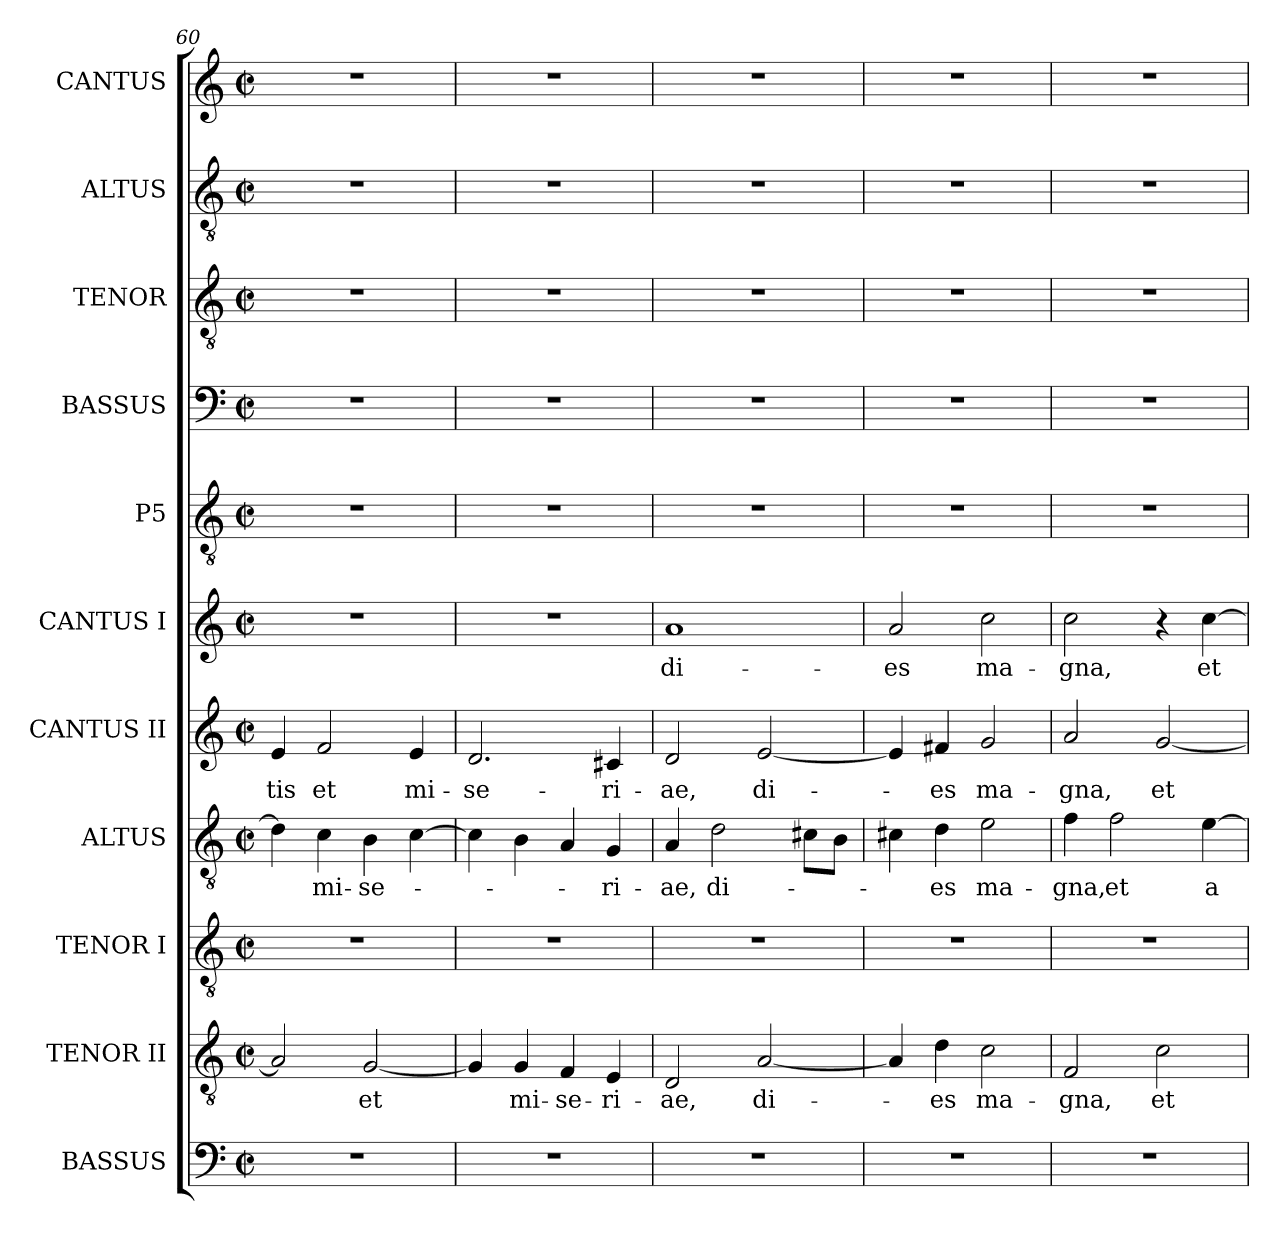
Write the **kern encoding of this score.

**kern	**kern	**text	**kern	**kern	**text	**kern	**text	**kern	**text	**kern	**kern	**kern	**kern	**kern
*part11	*part10	*part10	*part9	*part8	*part8	*part7	*part7	*part6	*part6	*part5	*part4	*part3	*part2	*part1
*staff11	*staff10	*staff10	*staff9	*staff8	*staff8	*staff7	*staff7	*staff6	*staff6	*staff5	*staff4	*staff3	*staff2	*staff1
*I"BASSUS	*I"TENOR II	*	*I"TENOR I	*I"ALTUS	*	*I"CANTUS II	*	*I"CANTUS I	*	*I"P5	*I"BASSUS	*I"TENOR	*I"ALTUS	*I"CANTUS
*I'B.	*I'T. II	*	*I'T. I	*I'A.	*	*I'C. II	*	*I'C. I	*	*	*I'B.	*I'T.	*I'A.	*I'C.
*clefF4	*clefGv2	*	*clefGv2	*clefGv2	*	*clefG2	*	*clefG2	*	*clefGv2	*clefF4	*clefGv2	*clefGv2	*clefG2
*	*ITrd7c12	*	*ITrd7c12	*ITrd7c12	*	*	*	*	*	*ITrd7c12	*	*ITrd7c12	*ITrd7c12	*
*k[]	*k[]	*	*k[]	*k[]	*	*k[]	*	*k[]	*	*k[]	*k[]	*k[]	*k[]	*k[]
*a:	*a:	*	*a:	*a:	*	*a:	*	*a:	*	*a:	*a:	*a:	*a:	*a:
*M2/2	*M2/2	*	*M2/2	*M2/2	*	*M2/2	*	*M2/2	*	*M2/2	*M2/2	*M2/2	*M2/2	*M2/2
*met(c|)	*met(c|)	*	*met(c|)	*met(c|)	*	*met(c|)	*	*met(c|)	*	*met(c|)	*met(c|)	*met(c|)	*met(c|)	*met(c|)
=60	=60	=60	=60	=60	=60	=60	=60	=60	=60	=60	=60	=60	=60	=60
!	!	!	!	!	!	!	!LO:LY:b:color=#000000	!	!	!	!	!	!	!
1r	2AAi/]	.	1r	4Di\]	.	4ei/	-tis	1r	.	1r	1r	1r	1r	1r
!	!	!	!	!	!LO:LY:b:color=#000000	!	!	!	!	!	!	!	!	!
!	!	!	!	!	!	!	!LO:LY:b:color=#000000	!	!	!	!	!	!	!
.	.	.	.	4Ci\	mi-	2fi/	et	.	.	.	.	.	.	.
!	!	!LO:LY:b:color=#000000	!	!	!	!	!	!	!	!	!	!	!	!
!	!	!	!	!	!LO:LY:b:color=#000000	!	!	!	!	!	!	!	!	!
.	[2GGi/	et	.	4BBi\	-se-	.	.	.	.	.	.	.	.	.
!	!	!	!	!	!	!	!LO:LY:b:color=#000000	!	!	!	!	!	!	!
.	.	.	.	[4Ci\	.	4ei/	mi-	.	.	.	.	.	.	.
!!LO:PB:g=z
=61	=61	=61	=61	=61	=61	=61	=61	=61	=61	=61	=61	=61	=61	=61
!	!	!	!	!	!	!	!LO:LY:b:color=#000000	!	!	!	!	!	!	!
1r	4GGi/]	.	1r	4Ci\]	.	2.di/	-se-	1r	.	1r	1r	1r	1r	1r
!	!	!LO:LY:b:color=#000000	!	!	!	!	!	!	!	!	!	!	!	!
.	4GGi/	mi-	.	4BBi\	.	.	.	.	.	.	.	.	.	.
!	!	!LO:LY:b:color=#000000	!	!	!	!	!	!	!	!	!	!	!	!
.	4FFi/	-se-	.	4AAi/	.	.	.	.	.	.	.	.	.	.
!	!	!LO:LY:b:color=#000000	!	!	!	!	!	!	!	!	!	!	!	!
!	!	!	!	!	!LO:LY:b:color=#000000	!	!	!	!	!	!	!	!	!
!	!	!	!	!	!	!	!LO:LY:b:color=#000000	!	!	!	!	!	!	!
.	4EEi/	-ri-	.	4GGi/	-ri-	4c#Xi/	-ri-	.	.	.	.	.	.	.
=62	=62	=62	=62	=62	=62	=62	=62	=62	=62	=62	=62	=62	=62	=62
!	!	!LO:LY:b:color=#000000	!	!	!	!	!	!	!	!	!	!	!	!
!	!	!	!	!	!LO:LY:b:color=#000000	!	!	!	!	!	!	!	!	!
!	!	!	!	!	!	!	!LO:LY:b:color=#000000	!	!	!	!	!	!	!
!	!	!	!	!	!	!	!	!	!LO:LY:b:color=#000000	!	!	!	!	!
1r	2DDi/	-ae,	1r	4AAi/	-ae,	2di/	-ae,	1ai	di-	1r	1r	1r	1r	1r
!	!	!	!	!	!LO:LY:b:color=#000000	!	!	!	!	!	!	!	!	!
.	.	.	.	2Di\	di-	.	.	.	.	.	.	.	.	.
!	!	!LO:LY:b:color=#000000	!	!	!	!	!	!	!	!	!	!	!	!
!	!	!	!	!	!	!	!LO:LY:b:color=#000000	!	!	!	!	!	!	!
.	[2AAi/	di-	.	.	.	[2ei/	di-	.	.	.	.	.	.	.
.	.	.	.	8C#Xi\L	.	.	.	.	.	.	.	.	.	.
.	.	.	.	8BBi\J	.	.	.	.	.	.	.	.	.	.
=63	=63	=63	=63	=63	=63	=63	=63	=63	=63	=63	=63	=63	=63	=63
!	!	!	!	!	!	!	!	!	!LO:LY:b:color=#000000	!	!	!	!	!
1r	4AAi/]	.	1r	4C#Xi\	.	4ei/]	.	2ai/	-es	1r	1r	1r	1r	1r
!	!	!LO:LY:b:color=#000000	!	!	!	!	!	!	!	!	!	!	!	!
!	!	!	!	!	!LO:LY:b:color=#000000	!	!	!	!	!	!	!	!	!
!	!	!	!	!	!	!	!LO:LY:b:color=#000000	!	!	!	!	!	!	!
.	4Di\	-es	.	4Di\	-es	4f#Xi/	-es	.	.	.	.	.	.	.
!	!	!LO:LY:b:color=#000000	!	!	!	!	!	!	!	!	!	!	!	!
!	!	!	!	!	!LO:LY:b:color=#000000	!	!	!	!	!	!	!	!	!
!	!	!	!	!	!	!	!LO:LY:b:color=#000000	!	!	!	!	!	!	!
!	!	!	!	!	!	!	!	!	!LO:LY:b:color=#000000	!	!	!	!	!
.	2Ci\	ma-	.	2Ei\	ma-	2gi/	ma-	2cci\	ma-	.	.	.	.	.
=64	=64	=64	=64	=64	=64	=64	=64	=64	=64	=64	=64	=64	=64	=64
!	!	!LO:LY:b:color=#000000	!	!	!	!	!	!	!	!	!	!	!	!
!	!	!	!	!	!LO:LY:b:color=#000000	!	!	!	!	!	!	!	!	!
!	!	!	!	!	!	!	!LO:LY:b:color=#000000	!	!	!	!	!	!	!
!	!	!	!	!	!	!	!	!	!LO:LY:b:color=#000000	!	!	!	!	!
1r	2FFi/	-gna,	1r	4Fi\	-gna,	2ai/	-gna,	2cci\	-gna,	1r	1r	1r	1r	1r
!	!	!	!	!	!LO:LY:b:color=#000000	!	!	!	!	!	!	!	!	!
.	.	.	.	2Fi\	et	.	.	.	.	.	.	.	.	.
!	!	!LO:LY:b:color=#000000	!	!	!	!	!	!	!	!	!	!	!	!
!	!	!	!	!	!	!	!LO:LY:b:color=#000000	!	!	!	!	!	!	!
.	2Ci\	et	.	.	.	[2gi/	et	4r	.	.	.	.	.	.
!	!	!	!	!	!LO:LY:b:color=#000000	!	!	!	!	!	!	!	!	!
!	!	!	!	!	!	!	!	!	!LO:LY:b:color=#000000	!	!	!	!	!
.	.	.	.	[4Ei\	a-	.	.	[4cci\	et	.	.	.	.	.
=	=	=	=	=	=	=	=	=	=	=	=	=	=	=
*-	*-	*-	*-	*-	*-	*-	*-	*-	*-	*-	*-	*-	*-	*-
